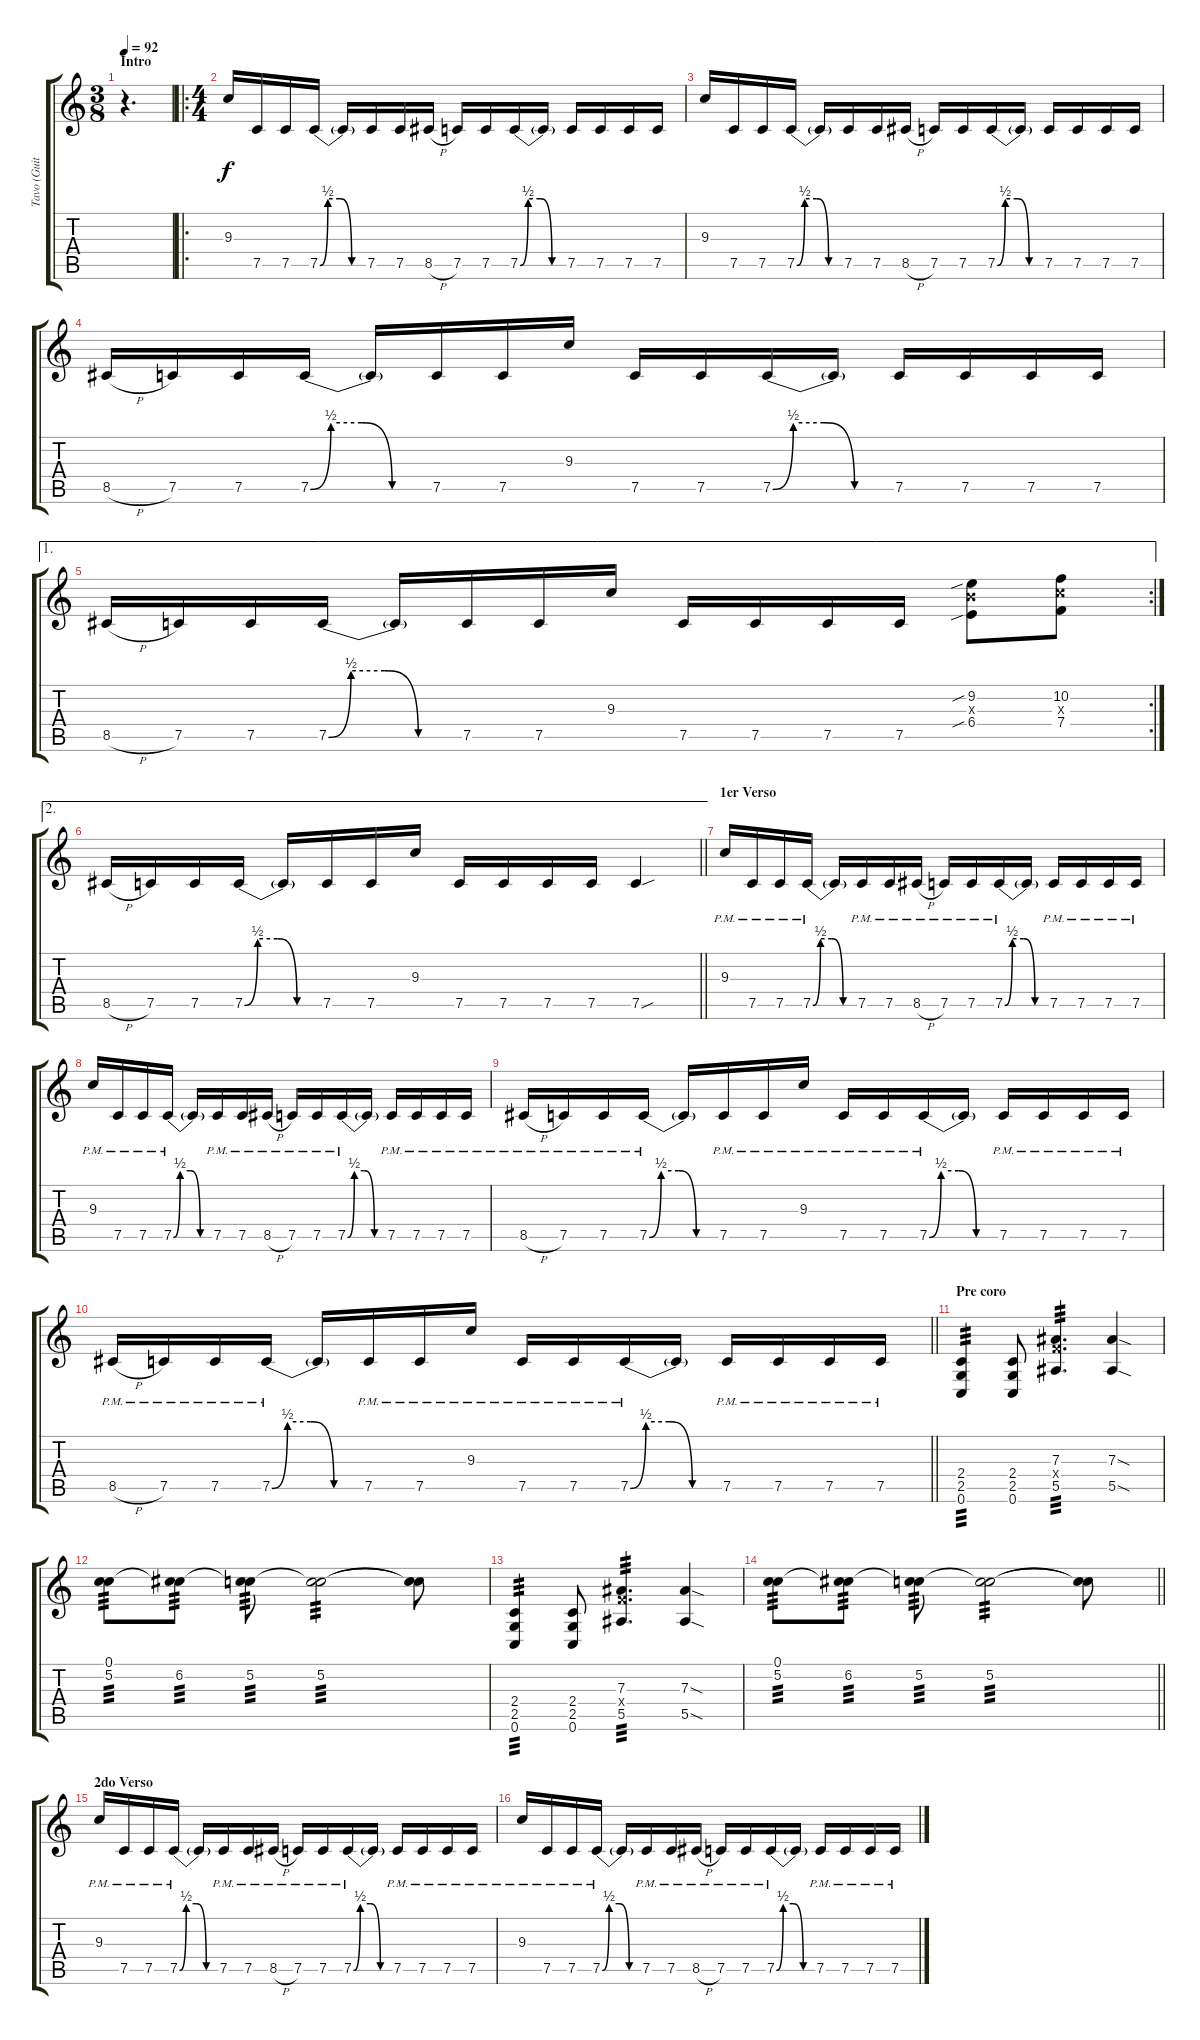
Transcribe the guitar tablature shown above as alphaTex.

\track ("Tavo (Guitarra 1)" "Tavo (Guit") {instrument distortionguitar}
\staff {score tabs}
\tuning (C4 G3 Eb3 Bb2 F2 C2) {hide}
\ts (3 8)
\section ("" "Intro")
\tempo 92
\clef g2
\ks c
r.4{d dy f instrument distortionguitar} |
\ro
\ts (4 4)
9.3.16 7.5.16 7.5.16 7.5{be (custom 0 0 10 2 25 2 40 0 60 0)}.16 7.5{t}.16 7.5.16 7.5.16 8.5{h}.16 7.5.16 7.5.16 7.5{be (custom 0 0 10 2 25 2 40 0 60 0)}.16 7.5{t}.16 7.5.16 7.5.16 7.5.16 7.5.16 |
9.3.16 7.5.16 7.5.16 7.5{be (custom 0 0 10 2 25 2 40 0 60 0)}.16 7.5{t}.16 7.5.16 7.5.16 8.5{h}.16 7.5.16 7.5.16 7.5{be (custom 0 0 10 2 25 2 40 0 60 0)}.16 7.5{t}.16 7.5.16 7.5.16 7.5.16 7.5.16 |
8.5{h}.16 7.5.16 7.5.16 7.5{be (custom 0 0 10 2 25 2 40 0 60 0)}.16 7.5{t}.16 7.5.16 7.5.16 9.3.16 7.5.16 7.5.16 7.5{be (custom 0 0 10 2 25 2 40 0 60 0)}.16 7.5{t}.16 7.5.16 7.5.16 7.5.16 7.5.16 |
\ae 1
\rc 2
8.5{h}.16 7.5.16 7.5.16 7.5{be (custom 0 0 10 2 25 2 40 0 60 0)}.16 7.5{t}.16 7.5.16 7.5.16 9.3.16 7.5.16 7.5.16 7.5.16 7.5.16 (9.2{sib} 8.3{x} 6.4{sib}).8 (10.2 9.3{x} 7.4).8 |
\ae 2
\barLineRight lightlight
8.5{h}.16 7.5.16 7.5.16 7.5{be (custom 0 0 10 2 25 2 40 0 60 0)}.16 7.5{t}.16 7.5.16 7.5.16 9.3.16 7.5.16 7.5.16 7.5.16 7.5.16 7.5{sou}.4 |
\section ("" "1er Verso")
9.3{pm}.16 7.5{pm}.16 7.5{pm}.16 7.5{be (custom 0 0 10 2 25 2 40 0 60 0) pm}.16 7.5{t}.16 7.5{pm}.16 7.5{pm}.16 8.5{h pm}.16 7.5{pm}.16 7.5{pm}.16 7.5{be (custom 0 0 10 2 25 2 40 0 60 0) pm}.16 7.5{t}.16 7.5{pm}.16 7.5{pm}.16 7.5{pm}.16 7.5{pm}.16 |
9.3{pm}.16 7.5{pm}.16 7.5{pm}.16 7.5{be (custom 0 0 10 2 25 2 40 0 60 0) pm}.16 7.5{t}.16 7.5{pm}.16 7.5{pm}.16 8.5{h pm}.16 7.5{pm}.16 7.5{pm}.16 7.5{be (custom 0 0 10 2 25 2 40 0 60 0) pm}.16 7.5{t}.16 7.5{pm}.16 7.5{pm}.16 7.5{pm}.16 7.5{pm}.16 |
8.5{h pm}.16 7.5{pm}.16 7.5{pm}.16 7.5{be (custom 0 0 10 2 25 2 40 0 60 0) pm}.16 7.5{t}.16 7.5{pm}.16 7.5{pm}.16 9.3{pm}.16 7.5{pm}.16 7.5{pm}.16 7.5{be (custom 0 0 10 2 25 2 40 0 60 0) pm}.16 7.5{t}.16 7.5{pm}.16 7.5{pm}.16 7.5{pm}.16 7.5{pm}.16 |
\barLineRight lightlight
8.5{h pm}.16 7.5{pm}.16 7.5{pm}.16 7.5{be (custom 0 0 10 2 25 2 40 0 60 0) pm}.16 7.5{t}.16 7.5{pm}.16 7.5{pm}.16 9.3{pm}.16 7.5{pm}.16 7.5{pm}.16 7.5{be (custom 0 0 10 2 25 2 40 0 60 0) pm}.16 7.5{t}.16 7.5{pm}.16 7.5{pm}.16 7.5{pm}.16 7.5{pm}.16 |
\section ("" "Pre coro")
(2.4 2.5 0.6).4{tp 3} (2.4 2.5 0.6).8 (7.3 7.4{x} 5.5).4{d tp 3} (7.3{sod} 5.5{sod}).4 |
(0.1 5.2).8{tp 3} (0.1{t} 6.2).8{tp 3} (0.1{t} 5.2).8{tp 3} (0.1{t} 5.2).2{tp 3} (0.1{t} 5.2{t}).8 |
(2.4 2.5 0.6).4{tp 3} (2.4 2.5 0.6).8 (7.3 7.4{x} 5.5).4{d tp 3} (7.3{sod} 5.5{sod}).4 |
\barLineRight lightlight
(0.1 5.2).8{tp 3} (0.1{t} 6.2).8{tp 3} (0.1{t} 5.2).8{tp 3} (0.1{t} 5.2).2{tp 3} (0.1{t} 5.2{t}).8 |
\section ("" "2do Verso")
9.3{pm}.16 7.5{pm}.16 7.5{pm}.16 7.5{be (custom 0 0 10 2 25 2 40 0 60 0) pm}.16 7.5{t}.16 7.5{pm}.16 7.5{pm}.16 8.5{h pm}.16 7.5{pm}.16 7.5{pm}.16 7.5{be (custom 0 0 10 2 25 2 40 0 60 0) pm}.16 7.5{t}.16 7.5{pm}.16 7.5{pm}.16 7.5{pm}.16 7.5{pm}.16 |
9.3{pm}.16 7.5{pm}.16 7.5{pm}.16 7.5{be (custom 0 0 10 2 25 2 40 0 60 0) pm}.16 7.5{t}.16 7.5{pm}.16 7.5{pm}.16 8.5{h pm}.16 7.5{pm}.16 7.5{pm}.16 7.5{be (custom 0 0 10 2 25 2 40 0 60 0) pm}.16 7.5{t}.16 7.5{pm}.16 7.5{pm}.16 7.5{pm}.16 7.5{pm}.16
